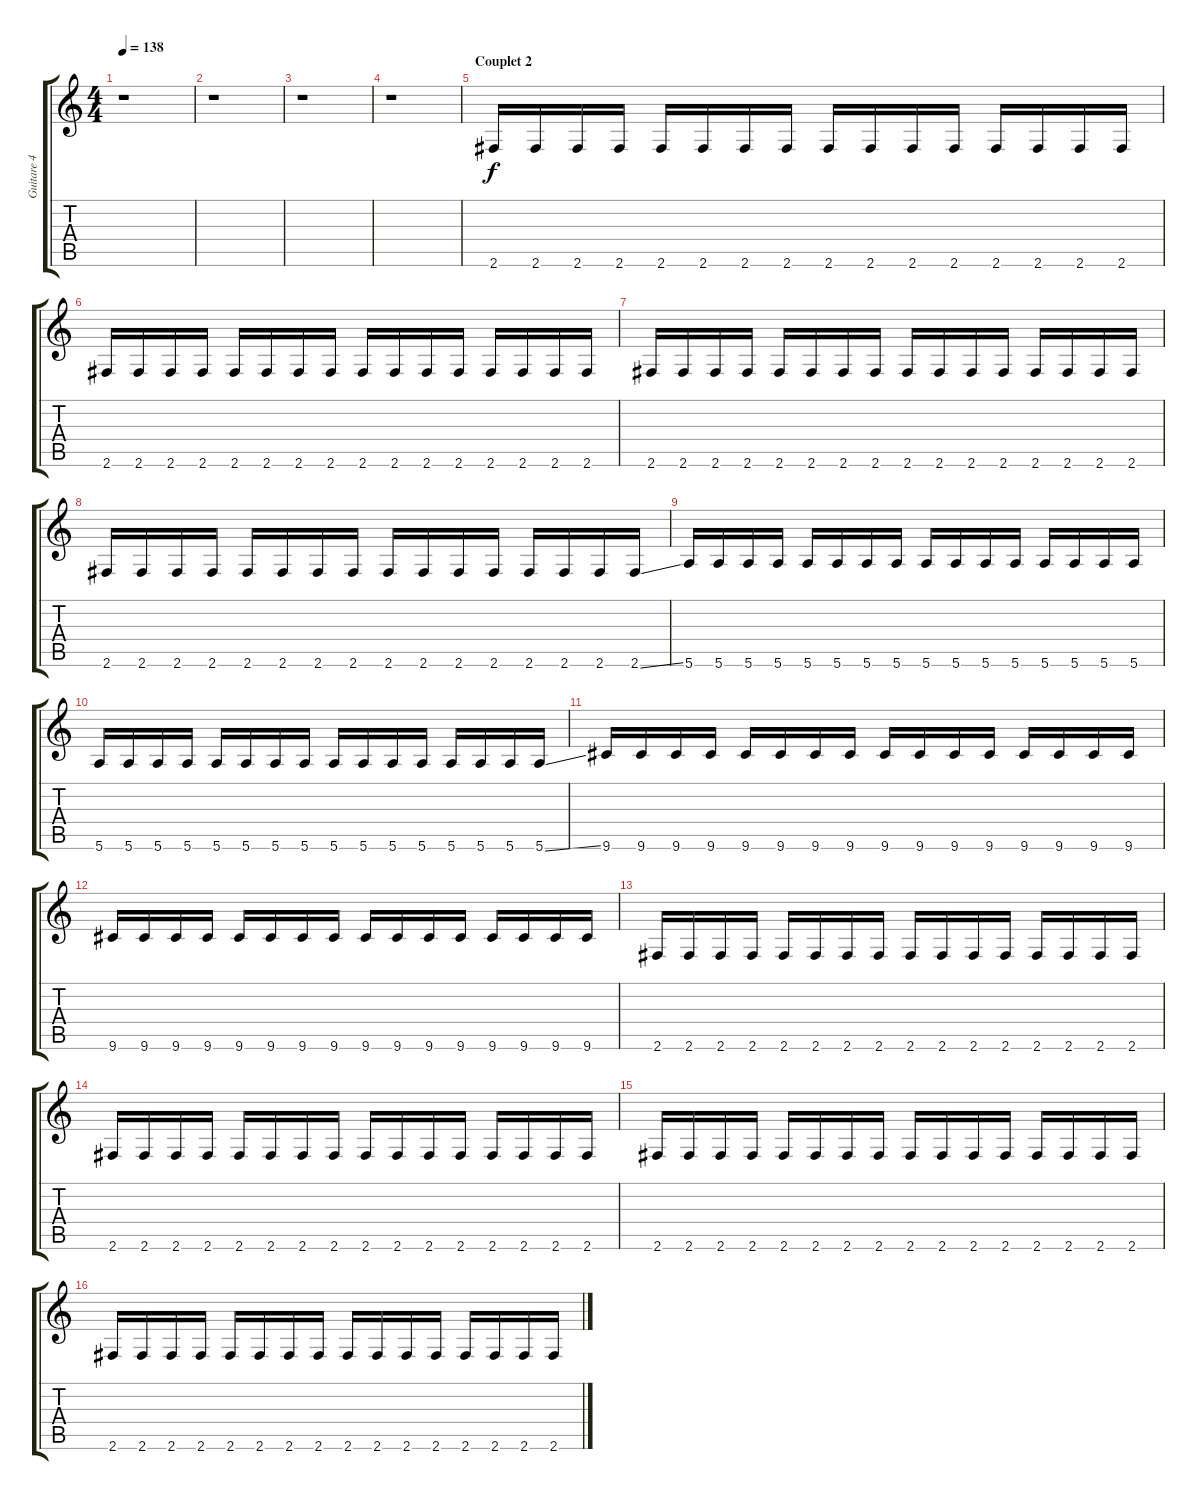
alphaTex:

\track ("Guitare 4" "Guitare 4") {instrument distortionguitar}
\staff {score tabs}
\tuning (E4 B3 G3 D3 A2 E2) {hide}
\ts (4 4)
\tempo 138
\clef g2
\ks c
r.1{dy f} |
r.1 |
r.1 |
r.1 |
\section ("" "Couplet 2")
2.6.16 2.6.16 2.6.16 2.6.16 2.6.16 2.6.16 2.6.16 2.6.16 2.6.16 2.6.16 2.6.16 2.6.16 2.6.16 2.6.16 2.6.16 2.6.16 |
2.6.16 2.6.16 2.6.16 2.6.16 2.6.16 2.6.16 2.6.16 2.6.16 2.6.16 2.6.16 2.6.16 2.6.16 2.6.16 2.6.16 2.6.16 2.6.16 |
2.6.16 2.6.16 2.6.16 2.6.16 2.6.16 2.6.16 2.6.16 2.6.16 2.6.16 2.6.16 2.6.16 2.6.16 2.6.16 2.6.16 2.6.16 2.6.16 |
2.6.16 2.6.16 2.6.16 2.6.16 2.6.16 2.6.16 2.6.16 2.6.16 2.6.16 2.6.16 2.6.16 2.6.16 2.6.16 2.6.16 2.6.16 2.6{ss}.16 |
5.6.16 5.6.16 5.6.16 5.6.16 5.6.16 5.6.16 5.6.16 5.6.16 5.6.16 5.6.16 5.6.16 5.6.16 5.6.16 5.6.16 5.6.16 5.6.16 |
5.6.16 5.6.16 5.6.16 5.6.16 5.6.16 5.6.16 5.6.16 5.6.16 5.6.16 5.6.16 5.6.16 5.6.16 5.6.16 5.6.16 5.6.16 5.6{ss}.16 |
9.6.16 9.6.16 9.6.16 9.6.16 9.6.16 9.6.16 9.6.16 9.6.16 9.6.16 9.6.16 9.6.16 9.6.16 9.6.16 9.6.16 9.6.16 9.6.16 |
9.6.16 9.6.16 9.6.16 9.6.16 9.6.16 9.6.16 9.6.16 9.6.16 9.6.16 9.6.16 9.6.16 9.6.16 9.6.16 9.6.16 9.6.16 9.6.16 |
2.6.16 2.6.16 2.6.16 2.6.16 2.6.16 2.6.16 2.6.16 2.6.16 2.6.16 2.6.16 2.6.16 2.6.16 2.6.16 2.6.16 2.6.16 2.6.16 |
2.6.16 2.6.16 2.6.16 2.6.16 2.6.16 2.6.16 2.6.16 2.6.16 2.6.16 2.6.16 2.6.16 2.6.16 2.6.16 2.6.16 2.6.16 2.6.16 |
2.6.16 2.6.16 2.6.16 2.6.16 2.6.16 2.6.16 2.6.16 2.6.16 2.6.16 2.6.16 2.6.16 2.6.16 2.6.16 2.6.16 2.6.16 2.6.16 |
2.6.16 2.6.16 2.6.16 2.6.16 2.6.16 2.6.16 2.6.16 2.6.16 2.6.16 2.6.16 2.6.16 2.6.16 2.6.16 2.6.16 2.6.16 2.6{ss}.16
